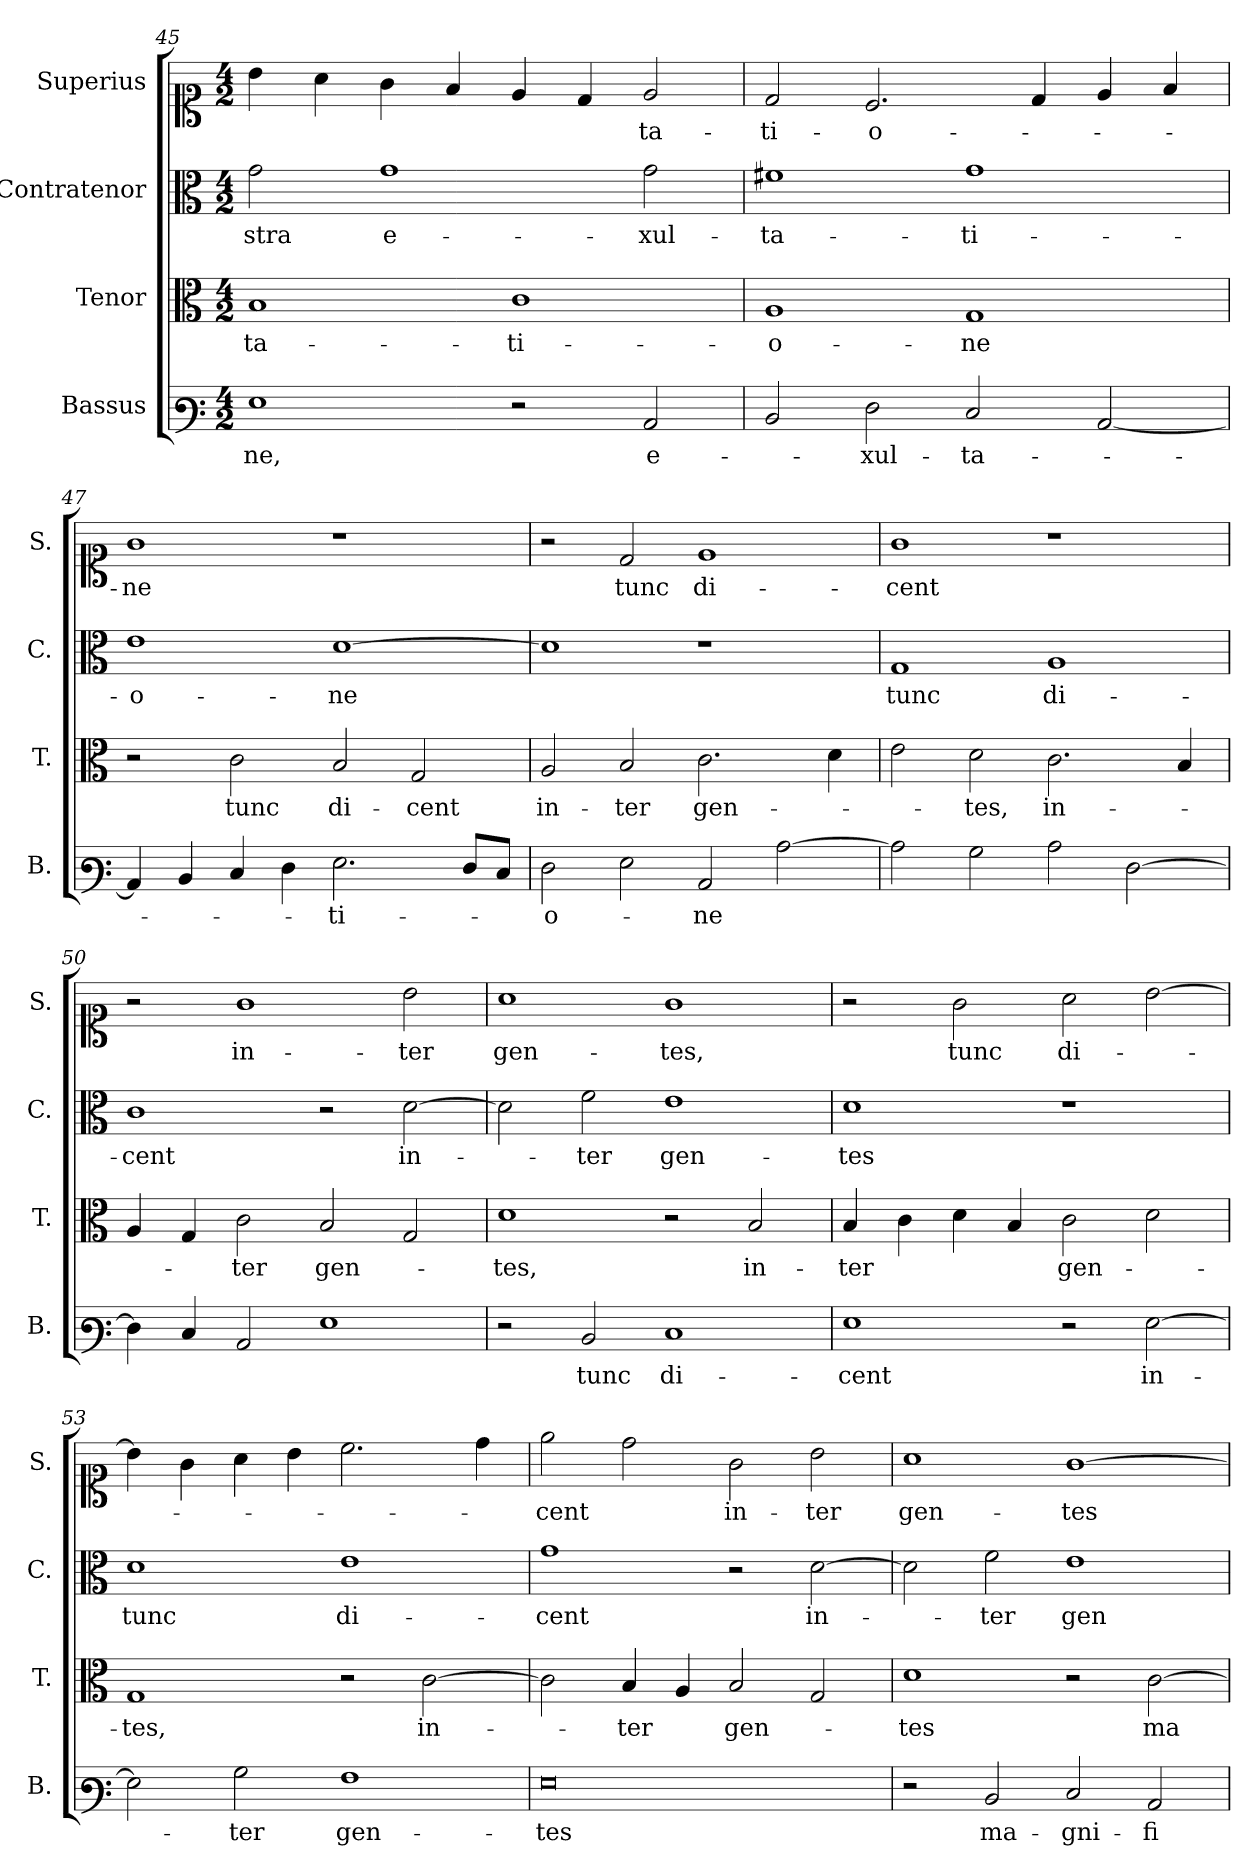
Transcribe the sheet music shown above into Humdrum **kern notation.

**kern	**text	**kern	**text	**kern	**text	**kern	**text
*part4	*part4	*part3	*part3	*part2	*part2	*part1	*part1
*staff4	*staff4	*staff3	*staff3	*staff2	*staff2	*staff1	*staff1
*I"Bassus	*	*I"Tenor	*	*I"Contratenor	*	*I"Superius	*
*I'B.	*	*I'T.	*	*I'C.	*	*I'S.	*
*clefF3	*	*clefC3	*	*clefC3	*	*clefC1	*
*k[]	*	*k[]	*	*k[]	*	*k[]	*
*M4/2	*	*M4/2	*	*M4/2	*	*M4/2	*
=45	=45	=45	=45	=45	=45	=45	=45
1G	-ne,	1B	-ta-	2g\	-stra	4b\	.
.	.	.	.	.	.	4a\	.
.	.	.	.	1g	e-	4g\	.
.	.	.	.	.	.	4f/	.
2r	.	1c	-ti-	.	.	4e/	.
.	.	.	.	.	.	4d/	.
2C/	e-	.	.	2g\	-xul-	2e/	-ta-
=46	=46	=46	=46	=46	=46	=46	=46
2D/	.	1A	-o-	1f#X	-ta-	2d/	-ti-
2F\	-xul-	.	.	.	.	2.c/	-o-
2E/	-ta-	1G	-ne	1g	-ti-	.	.
.	.	.	.	.	.	4d/	.
[2C/	.	.	.	.	.	4e/	.
.	.	.	.	.	.	4f/	.
=47	=47	=47	=47	=47	=47	=47	=47
4C/]	.	2r	.	1e	-o-	1g	-ne
4D/	.	.	.	.	.	.	.
4E/	.	2c\	tunc	.	.	.	.
4F\	.	.	.	.	.	.	.
2.G\	-ti-	2B/	di-	[1d	-ne	1r	.
.	.	2G/	-cent	.	.	.	.
8F/L	.	.	.	.	.	.	.
8E/J	.	.	.	.	.	.	.
=48	=48	=48	=48	=48	=48	=48	=48
2F\	-o-	2A/	in-	1d]	.	2r	.
2G\	.	2B/	-ter	.	.	2d/	tunc
2C/	-ne	2.c\	gen-	1r	.	1e	di-
[2c\	.	.	.	.	.	.	.
.	.	4d\	.	.	.	.	.
=49	=49	=49	=49	=49	=49	=49	=49
2c\]	.	2e\	.	1G	tunc	1g	-cent
2B\	.	2d\	-tes,	.	.	.	.
2c\	.	2.c\	in-	1A	di-	1r	.
[2F\	.	.	.	.	.	.	.
.	.	4B/	.	.	.	.	.
!!LO:LB:g=z
=50	=50	=50	=50	=50	=50	=50	=50
4F\]	.	4A/	.	1c	-cent	2r	.
4E/	.	4G/	.	.	.	.	.
2C/	.	2c\	-ter	.	.	1g	in-
1G	.	2B/	gen-	2r	.	.	.
.	.	2G/	.	[2d\	in-	2b\	-ter
=51	=51	=51	=51	=51	=51	=51	=51
2r	.	1d	-tes,	2d\]	.	1a	gen-
2D/	tunc	.	.	2f\	-ter	.	.
1E	di-	2r	.	1e	gen-	1g	-tes,
.	.	2B/	in-	.	.	.	.
=52	=52	=52	=52	=52	=52	=52	=52
1G	-cent	4B/	-ter	1d	-tes	2r	.
.	.	4c\	.	.	.	.	.
.	.	4d\	.	.	.	2g\	tunc
.	.	4B/	.	.	.	.	.
2r	.	2c\	gen-	1r	.	2a\	di-
[2G\	in-	2d\	.	.	.	[2b\	.
=53	=53	=53	=53	=53	=53	=53	=53
2G\]	.	1G	-tes,	1d	tunc	4b\]	.
.	.	.	.	.	.	4g\	.
2B\	-ter	.	.	.	.	4a\	.
.	.	.	.	.	.	4b\	.
1A	gen-	2r	.	1e	di-	2.cc\	.
.	.	[2c\	in-	.	.	.	.
.	.	.	.	.	.	4dd\	.
=54	=54	=54	=54	=54	=54	=54	=54
0G	-tes	2c\]	.	1g	-cent	2ee\	cent
.	.	4B/	-ter	.	.	2dd\	.
.	.	4A/	.	.	.	.	.
.	.	2B/	gen-	2r	.	2g\	in-
.	.	2G/	.	[2d\	in-	2b\	-ter
=55	=55	=55	=55	=55	=55	=55	=55
2r	.	1d	-tes	2d\]	.	1a	gen-
2D/	ma-	.	.	2f\	-ter	.	.
2E/	-gni-	2r	.	1e	gen-	[1g	-tes
2C/	-fi-	[2c\	ma-	.	.	.	.
=	=	=	=	=	=	=	=
*-	*-	*-	*-	*-	*-	*-	*-
